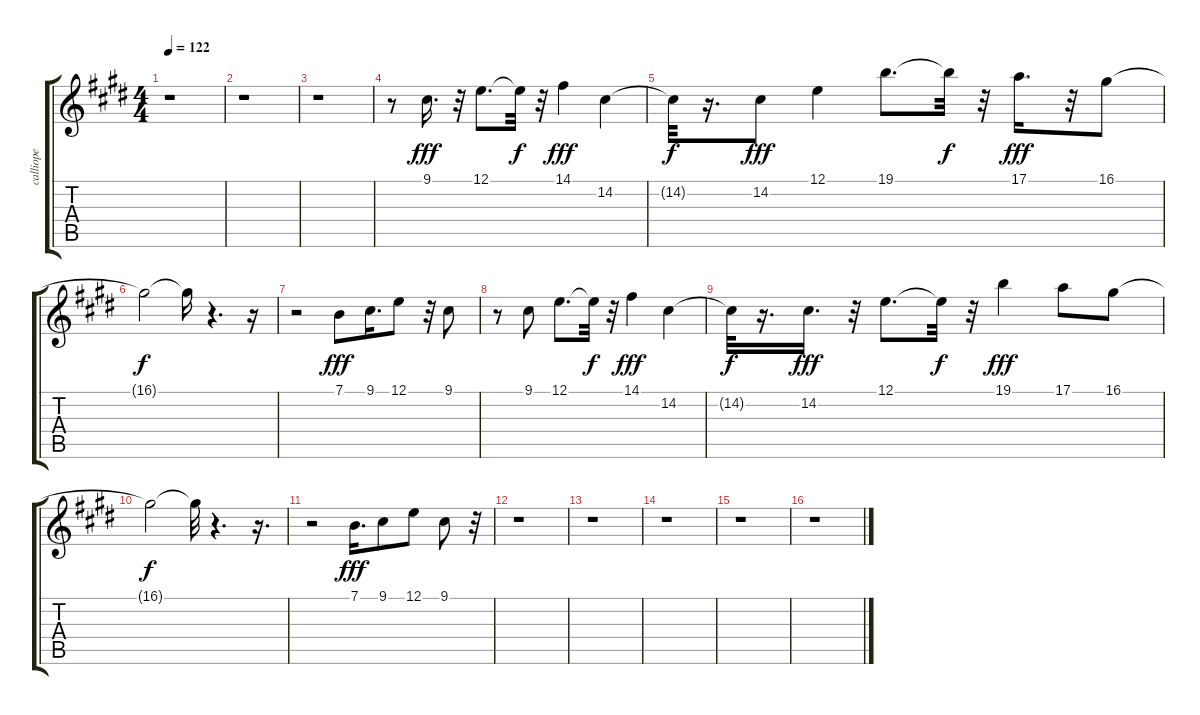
\track ("calliope" "calliope") {instrument lead3calliope}
\staff {score tabs}
\tuning (E4 B3 G3 D3 A2 E2) {hide}
\ts (4 4)
\tempo 122
\clef g2
\ks e
r.1{dy fff} |
r.1 |
r.1 |
r.8 9.1.16{d} r.32 12.1.8{d} 12.1{t}.32{dy f} r.32 14.1.4{dy fff} 14.2.4 |
14.2{t}.32{dy f} r.16{d} 14.2.8{dy fff} 12.1.4 19.1.8{d} 19.1{t}.32{dy f} r.32 17.1.16{d dy fff} r.32 16.1.8 |
16.1{t}.2{dy f} 16.1{t}.16 r.4{d} r.16 |
r.2 7.1.8{dy fff} 9.1.16{d} 12.1.8 r.32 9.1.8 |
r.8 9.1.8 12.1.8{d} 12.1{t}.32{dy f} r.32 14.1.4{dy fff} 14.2.4 |
14.2{t}.32{dy f} r.16{d} 14.2.16{d dy fff} r.32 12.1.8{d} 12.1{t}.32{dy f} r.32 19.1.4{dy fff} 17.1.8 16.1.8 |
16.1{t}.2{dy f} 16.1{t}.32 r.4{d} r.16{d} |
r.2 7.1.16{d dy fff} 9.1.8 12.1.8 9.1.8 r.32 |
r.1 |
r.1 |
r.1 |
r.1 |
r.1
